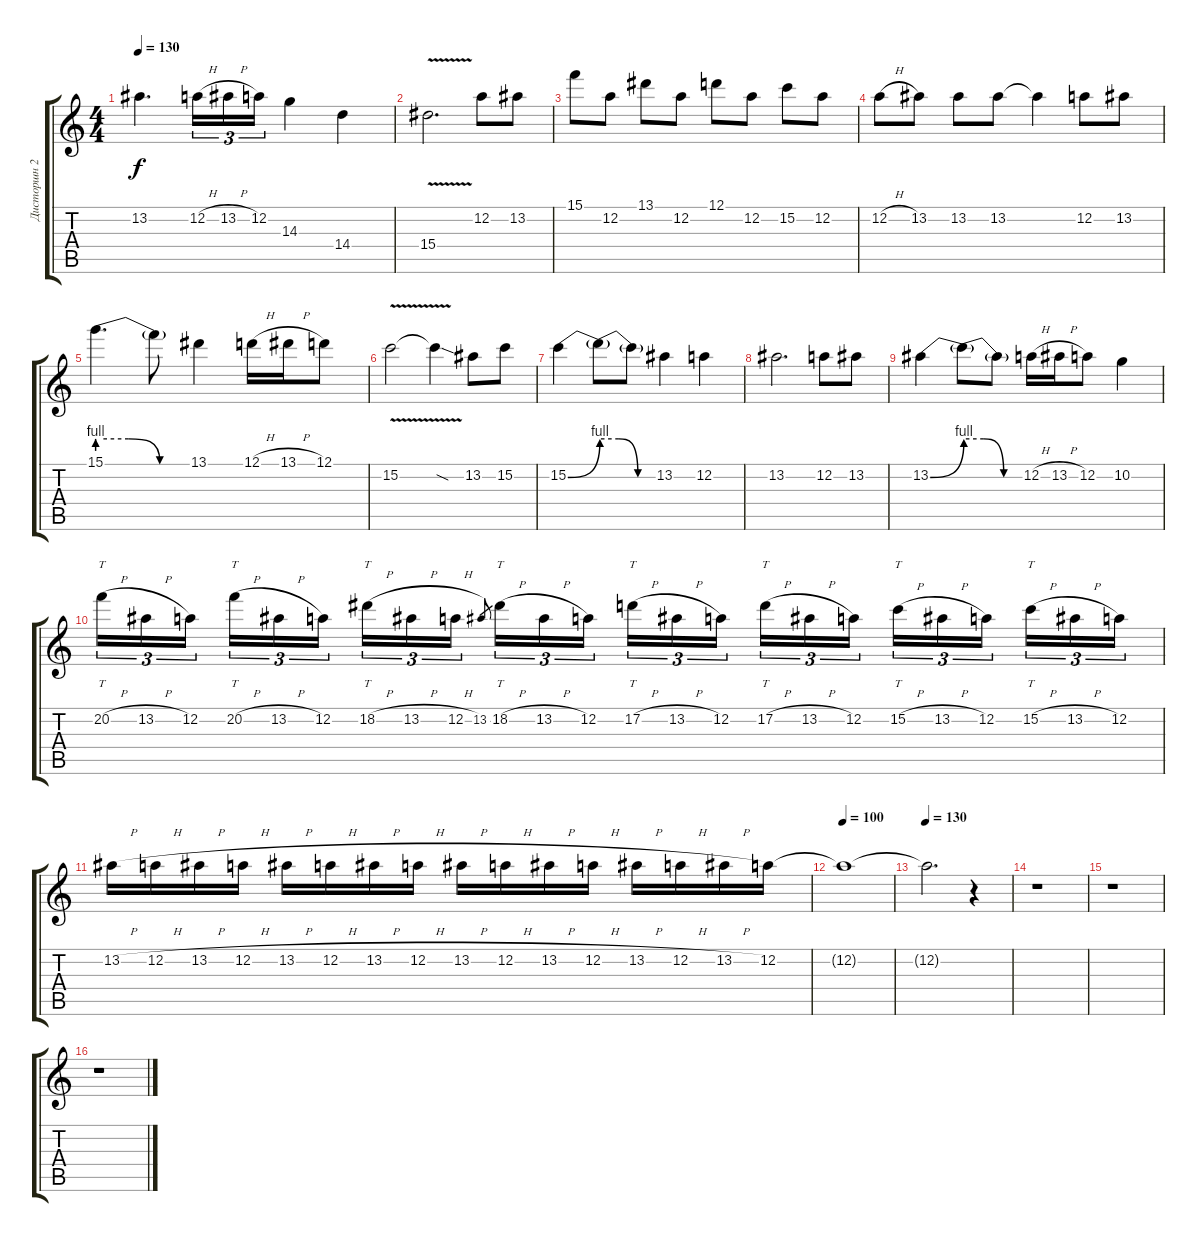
\track ("Дисторшн 2" "Дисторшн 2") {instrument distortionguitar}
\staff {score tabs}
\tuning (D4 A3 F3 C3 G2 D2) {hide}
\ts (4 4)
\tempo 130
\clef g2
\ks c
13.2.4{d dy f} 12.2{h}.16{tu (3 2)} 13.2{h}.16{tu (3 2)} 12.2.16{tu (3 2)} 14.3.4 14.4.4 |
15.4{v}.2{d} 12.2.8 13.2.8 |
15.1.8 12.2.8 13.1.8 12.2.8 12.1.8 12.2.8 15.2.8 12.2.8 |
12.2{h}.8 13.2.8 13.2.8 13.2.8 13.2{t}.4 12.2.8 13.2.8 |
15.1{be (custom 0 4 20 4 40 0 60 0)}.4{d} 15.1{t}.8 13.1.4 12.1{h}.16 13.1{h}.16 12.1.8 |
15.2{v}.2 15.2{sod t}.4 13.2.8 15.2.8 |
15.2{be (bend 0 0 60 4)}.4 15.2{be (custom 0 4 20 4 40 0 60 0) t}.8 15.2{t}.8 13.2.4 12.2.4 |
13.2.2{d} 12.2.8 13.2.8 |
13.2{be (bend 0 0 60 4)}.4 13.2{be (custom 0 4 20 4 40 0 60 0) t}.8 13.2{t}.8 12.2{h}.16 13.2{h}.16 12.2.8 10.2.4 |
20.2{h}.16{tt tu (3 2)} 13.2{h}.16{tu (3 2)} 12.2.16{tu (3 2) beam splitsecondary} 20.2{h}.16{tt tu (3 2)} 13.2{h}.16{tu (3 2)} 12.2.16{tu (3 2)} 18.2{h}.16{tt tu (3 2)} 13.2{h}.16{tu (3 2)} 12.2{h}.16{tu (3 2)} 13.2.8{gr beam splitsecondary} 18.2{h}.16{tt tu (3 2)} 13.2{h}.16{tu (3 2)} 12.2.16{tu (3 2)} 17.2{h}.16{tt tu (3 2)} 13.2{h}.16{tu (3 2)} 12.2.16{tu (3 2) beam splitsecondary} 17.2{h}.16{tt tu (3 2)} 13.2{h}.16{tu (3 2)} 12.2.16{tu (3 2)} 15.2{h}.16{tt tu (3 2)} 13.2{h}.16{tu (3 2)} 12.2.16{tu (3 2) beam splitsecondary} 15.2{h}.16{tt tu (3 2)} 13.2{h}.16{tu (3 2)} 12.2.16{tu (3 2)} |
13.2{h}.16 12.2{h}.16 13.2{h}.16 12.2{h}.16 13.2{h}.16 12.2{h}.16 13.2{h}.16 12.2{h}.16 13.2{h}.16 12.2{h}.16 13.2{h}.16 12.2{h}.16 13.2{h}.16 12.2{h}.16 13.2{h}.16 12.2.16 |
\tempo 100
12.2{t}.1 |
\tempo 130
12.2{t}.2{d} r.4 |
r.1 |
r.1 |
r.1
